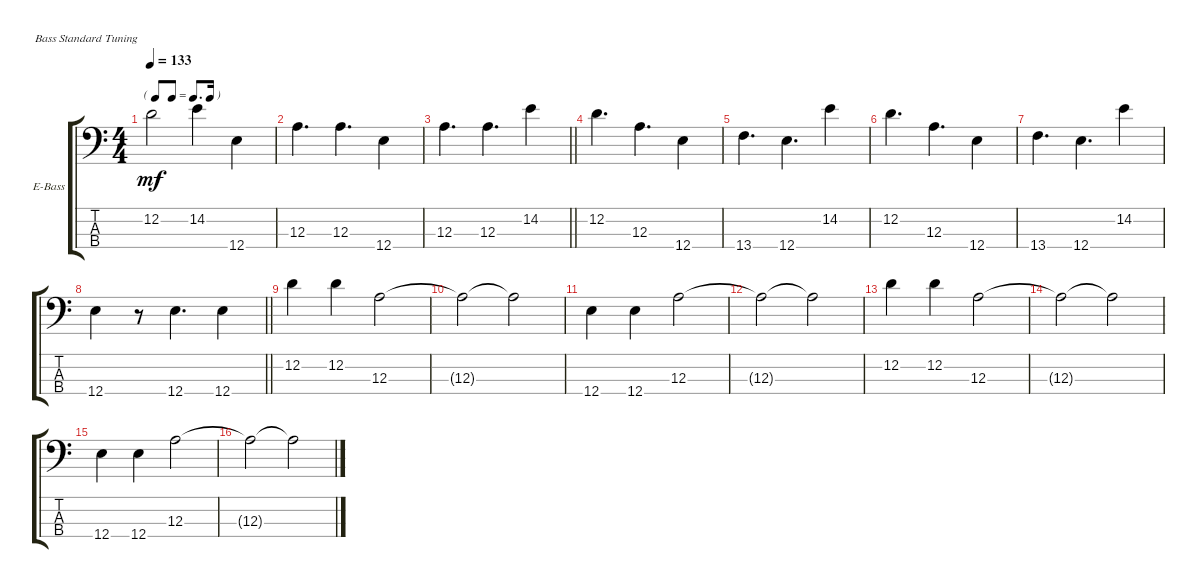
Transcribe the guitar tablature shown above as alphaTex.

\defaultSystemsLayout 4
\bracketExtendMode groupsimilarinstruments
\firstSystemTrackNameOrientation horizontal
\otherSystemsTrackNameOrientation horizontal
\track ("Electric Bass" "E-Bass") {instrument electricbassfinger}
\staff {score tabs}
\tuning (G2 D2 A1 E1)
\ts (4 4)
\tf dotted8th
\tempo 133
\clef f4
\ks c
12.2.2{dy mf} 14.2.4 12.4.4 |
12.3.4{d} 12.3.4{d} 12.4.4 |
\barLineRight lightlight
12.3.4{d} 12.3.4{d} 14.2.4 |
12.2.4{d} 12.3.4{d} 12.4.4 |
13.4.4{d} 12.4.4{d} 14.2.4 |
12.2.4{d} 12.3.4{d} 12.4.4 |
13.4.4{d} 12.4.4{d} 14.2.4 |
\barLineRight lightlight
12.4.4 r.8 12.4.4{d} 12.4.4 |
12.2.4 12.2.4 12.3.2 |
12.3{t}.2 12.3{t}.2 |
12.4.4 12.4.4 12.3.2 |
12.3{t}.2 12.3{t}.2 |
12.2.4 12.2.4 12.3.2 |
12.3{t}.2 12.3{t}.2 |
12.4.4 12.4.4 12.3.2 |
12.3{t}.2 12.3{t}.2
